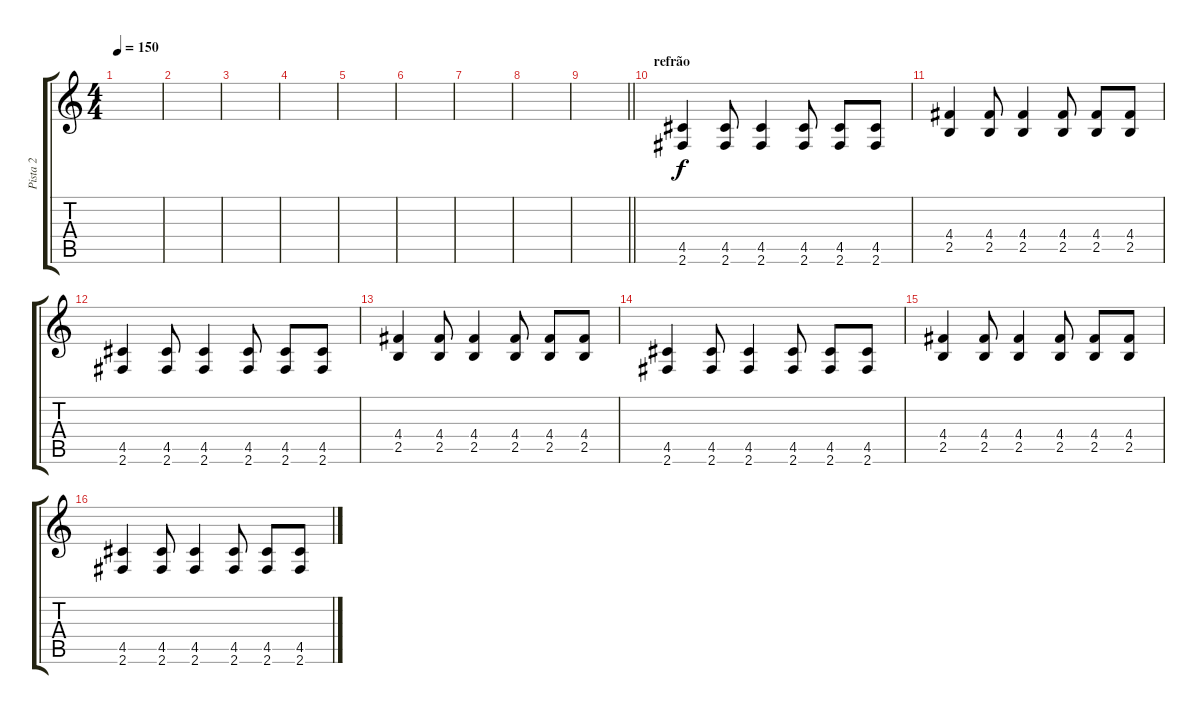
\track ("Pista 2" "Pista 2") {instrument distortionguitar}
\staff {score tabs}
\tuning (E4 B3 G3 D3 A2 E2) {hide}
\ts (4 4)
\tempo 150
\clef g2
\ks c
|
|
|
|
|
|
|
|
\barLineRight lightlight
|
\section ("" "refrão")
(4.5 2.6).4{volume 13} (4.5 2.6).8 (4.5 2.6).4 (4.5 2.6).8 (4.5 2.6).8 (4.5 2.6).8 |
(4.4 2.5).4 (4.4 2.5).8 (4.4 2.5).4 (4.4 2.5).8 (4.4 2.5).8 (4.4 2.5).8 |
(4.5 2.6).4{volume 13} (4.5 2.6).8 (4.5 2.6).4 (4.5 2.6).8 (4.5 2.6).8 (4.5 2.6).8 |
(4.4 2.5).4 (4.4 2.5).8 (4.4 2.5).4 (4.4 2.5).8 (4.4 2.5).8 (4.4 2.5).8 |
(4.5 2.6).4{volume 13} (4.5 2.6).8 (4.5 2.6).4 (4.5 2.6).8 (4.5 2.6).8 (4.5 2.6).8 |
(4.4 2.5).4 (4.4 2.5).8 (4.4 2.5).4 (4.4 2.5).8 (4.4 2.5).8 (4.4 2.5).8 |
(4.5 2.6).4{volume 13} (4.5 2.6).8 (4.5 2.6).4 (4.5 2.6).8 (4.5 2.6).8 (4.5 2.6).8
